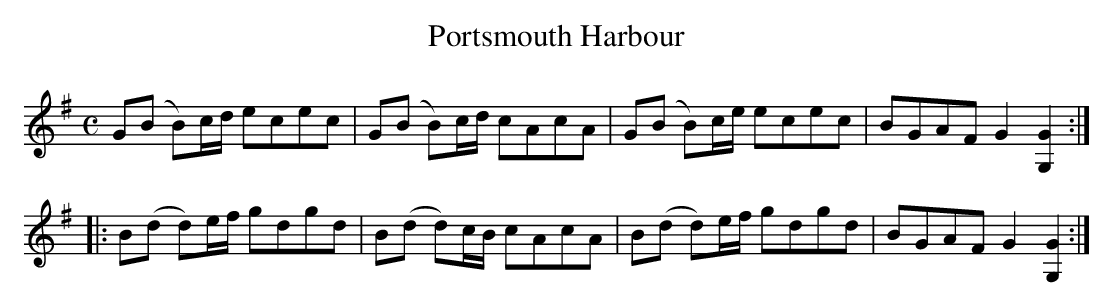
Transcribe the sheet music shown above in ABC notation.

X:1
T:Portsmouth Harbour
M:C
L:1/8
K:G
G(B B)c/d/ ecec | G(B B)c/d/ cAcA | G(B B)c/e/ ecec | BGAF G2 [G,2G2] :|
|: B(d d)e/f/ gdgd | B(d d)c/B/ cAcA | B(d d)e/f/ gdgd | BGAF G2 [G,2G2] :|
